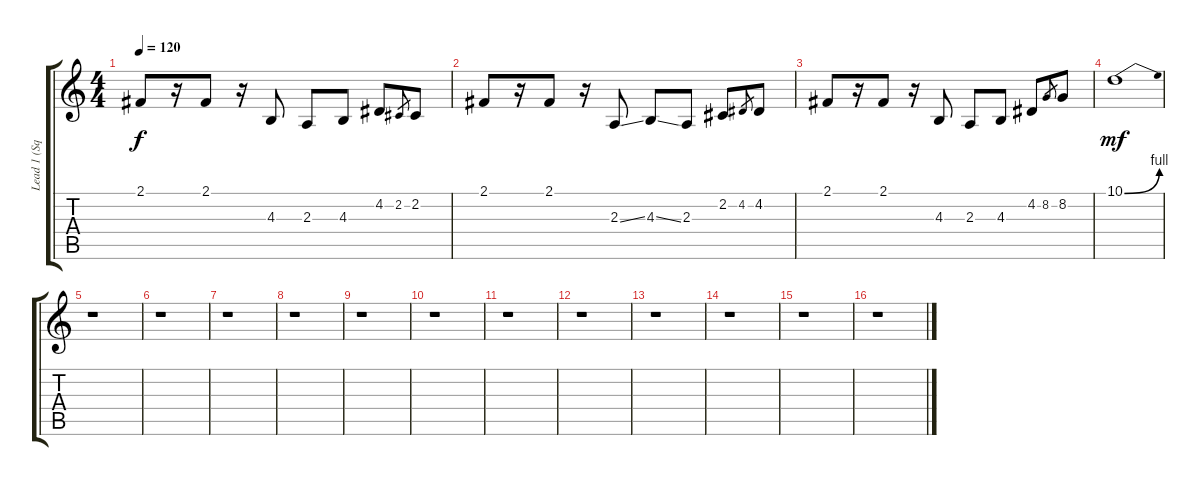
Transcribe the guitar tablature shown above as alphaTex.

\track ("Lead 1 (Square)" "Lead 1 (Sq") {instrument lead1square}
\staff {score tabs}
\tuning (E4 B3 G3 D3 A2 E2) {hide}
\ts (4 4)
\tempo 120
\clef g2
\ks c
2.1.8{dy f} r.16 2.1.8 r.16 4.3.8 2.3.8 4.3.8 4.2.8 2.2.8{gr} 2.2.8 |
2.1.8{volume 12} r.16 2.1.8 r.16 2.3{ss}.8 4.3{ss}.8 2.3.8 2.2.8 4.2.8{gr} 4.2.8 |
2.1.8 r.16 2.1.8 r.16 4.3.8 2.3.8 4.3.8 4.2.8 8.2.8{gr} 8.2.8 |
10.1{be (bend 0 0 60 4)}.1{dy mf} |
r.1 |
r.1 |
r.1 |
r.1 |
r.1 |
r.1 |
r.1 |
r.1 |
r.1 |
r.1 |
r.1 |
r.1
